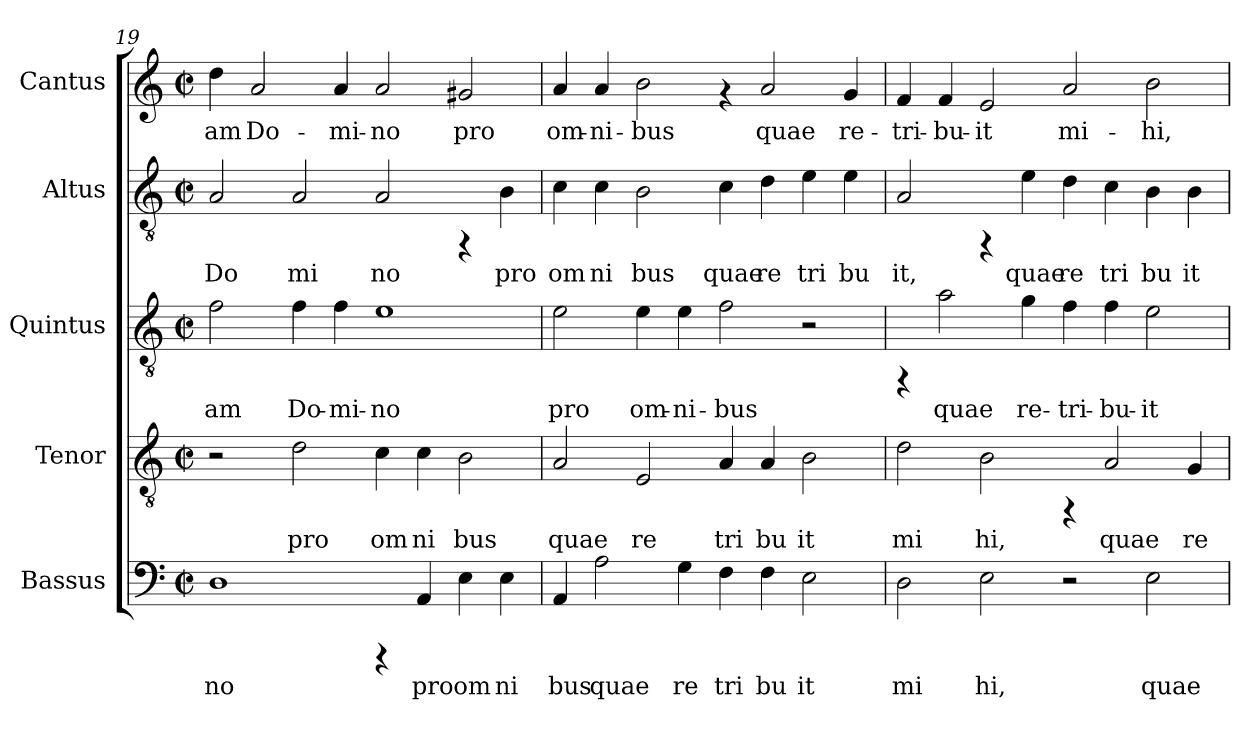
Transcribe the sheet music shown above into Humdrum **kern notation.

**kern	**text	**kern	**text	**kern	**text	**kern	**text	**kern	**text
*part5	*part5	*part4	*part4	*part3	*part3	*part2	*part2	*part1	*part1
*staff5	*staff5	*staff4	*staff4	*staff3	*staff3	*staff2	*staff2	*staff1	*staff1
*I"Bassus	*	*I"Tenor	*	*I"Quintus	*	*I"Altus	*	*I"Cantus	*
*clefF4	*	*clefGv2	*	*clefGv2	*	*clefGv2	*	*clefG2	*
*k[]	*	*k[]	*	*k[]	*	*k[]	*	*k[]	*
*C:	*	*C:	*	*C:	*	*C:	*	*C:	*
*M2/2	*	*M2/2	*	*M2/2	*	*M2/2	*	*M2/2	*
*met(c|)	*	*met(c|)	*	*met(c|)	*	*met(c|)	*	*met(c|)	*
=19	=19	=19	=19	=19	=19	=19	=19	=19	=19
!	!LO:LY:b:cj	!	!	!	!LO:LY:b:cj	!	!LO:LY:b:cj	!	!LO:LY:b:cj
1D	no	2r	.	2f\	-am	2A/	Do	4dd\	-am
!	!	!	!	!	!	!	!	!	!LO:LY:b:cj
.	.	.	.	.	.	.	.	2a/	Do-
!	!	!	!LO:LY:b:cj	!	!LO:LY:b:cj	!	!LO:LY:b:cj	!	!
.	.	2d\	pro	4f\	Do-	2A/	mi	.	.
!	!	!	!	!	!LO:LY:b:cj	!	!	!	!LO:LY:b:cj
.	.	.	.	4f\	-mi-	.	.	4a/	-mi-
!	!	!	!LO:LY:b:cj	!	!LO:LY:b:cj	!	!LO:LY:b:cj	!	!LO:LY:b:cj
4rCCC	.	4c\	om	1e	-no	2A/	no	2a/	-no
!	!LO:LY:b:cj	!	!LO:LY:b:cj	!	!	!	!	!	!
4AA/	pro	4c\	ni	.	.	.	.	.	.
!	!LO:LY:b:cj	!	!LO:LY:b:cj	!	!	!	!	!	!LO:LY:b:cj
4E\	om	2B\	bus	.	.	4rFF	.	2g#X/	pro
!	!LO:LY:b:cj	!	!	!	!	!	!LO:LY:b:cj	!	!
4E\	ni	.	.	.	.	4B\	pro	.	.
=20	=20	=20	=20	=20	=20	=20	=20	=20	=20
!	!LO:LY:b:cj	!	!LO:LY:b:cj	!	!LO:LY:b:cj	!	!LO:LY:b:cj	!	!LO:LY:b:cj
4AA/	bus	2A/	quae	2e\	pro	4c\	om	4a/	om-
!	!LO:LY:b:cj	!	!	!	!	!	!LO:LY:b:cj	!	!LO:LY:b:cj
2A\	quae	.	.	.	.	4c\	ni	4a/	-ni-
!	!	!	!LO:LY:b:cj	!	!LO:LY:b:cj	!	!LO:LY:b:cj	!	!LO:LY:b:cj
.	.	2E/	re	4e\	om-	2B\	bus	2b\	-bus
!	!LO:LY:b:cj	!	!	!	!LO:LY:b:cj	!	!	!	!
4G\	re	.	.	4e\	-ni-	.	.	.	.
!	!LO:LY:b:cj	!	!LO:LY:b:cj	!	!LO:LY:b:cj	!	!LO:LY:b:cj	!	!
4F\	tri	4A/	tri	2f\	-bus	4c\	quae	4rf	.
!	!LO:LY:b:cj	!	!LO:LY:b:cj	!	!	!	!LO:LY:b:cj	!	!LO:LY:b:cj
4F\	bu	4A/	bu	.	.	4d\	re	2a/	quae
!	!LO:LY:b:cj	!	!LO:LY:b:cj	!	!	!	!LO:LY:b:cj	!	!
2E\	it	2B\	it	2r	.	4e\	tri	.	.
!	!	!	!	!	!	!	!LO:LY:b:cj	!	!LO:LY:b:cj
.	.	.	.	.	.	4e\	bu	4g/	re-
=21	=21	=21	=21	=21	=21	=21	=21	=21	=21
!	!LO:LY:b:cj	!	!LO:LY:b:cj	!	!	!	!LO:LY:b:cj	!	!LO:LY:b:cj
2D\	mi	2d\	mi	4rFF	.	2A/	it,	4f/	-tri-
!	!	!	!	!	!LO:LY:b:cj	!	!	!	!LO:LY:b:cj
.	.	.	.	2a\	quae	.	.	4f/	-bu-
!	!LO:LY:b:cj	!	!LO:LY:b:cj	!	!	!	!	!	!LO:LY:b:cj
2E\	hi,	2B\	hi,	.	.	4rFF	.	2e/	-it
!	!	!	!	!	!LO:LY:b:cj	!	!LO:LY:b:cj	!	!
.	.	.	.	4g\	re-	4e\	quae	.	.
!	!	!	!	!	!LO:LY:b:cj	!	!LO:LY:b:cj	!	!LO:LY:b:cj
2r	.	4rFF	.	4f\	-tri-	4d\	re	2a/	mi-
!	!	!	!LO:LY:b:cj	!	!LO:LY:b:cj	!	!LO:LY:b:cj	!	!
.	.	2A/	quae	4f\	-bu-	4c\	tri	.	.
!	!LO:LY:b:cj	!	!	!	!LO:LY:b:cj	!	!LO:LY:b:cj	!	!LO:LY:b:cj
2E\	quae	.	.	2e\	-it	4B\	bu	2b\	-hi,
!	!	!	!LO:LY:b:cj	!	!	!	!LO:LY:b:cj	!	!
.	.	4G/	re	.	.	4B\	it	.	.
=	=	=	=	=	=	=	=	=	=
*-	*-	*-	*-	*-	*-	*-	*-	*-	*-
